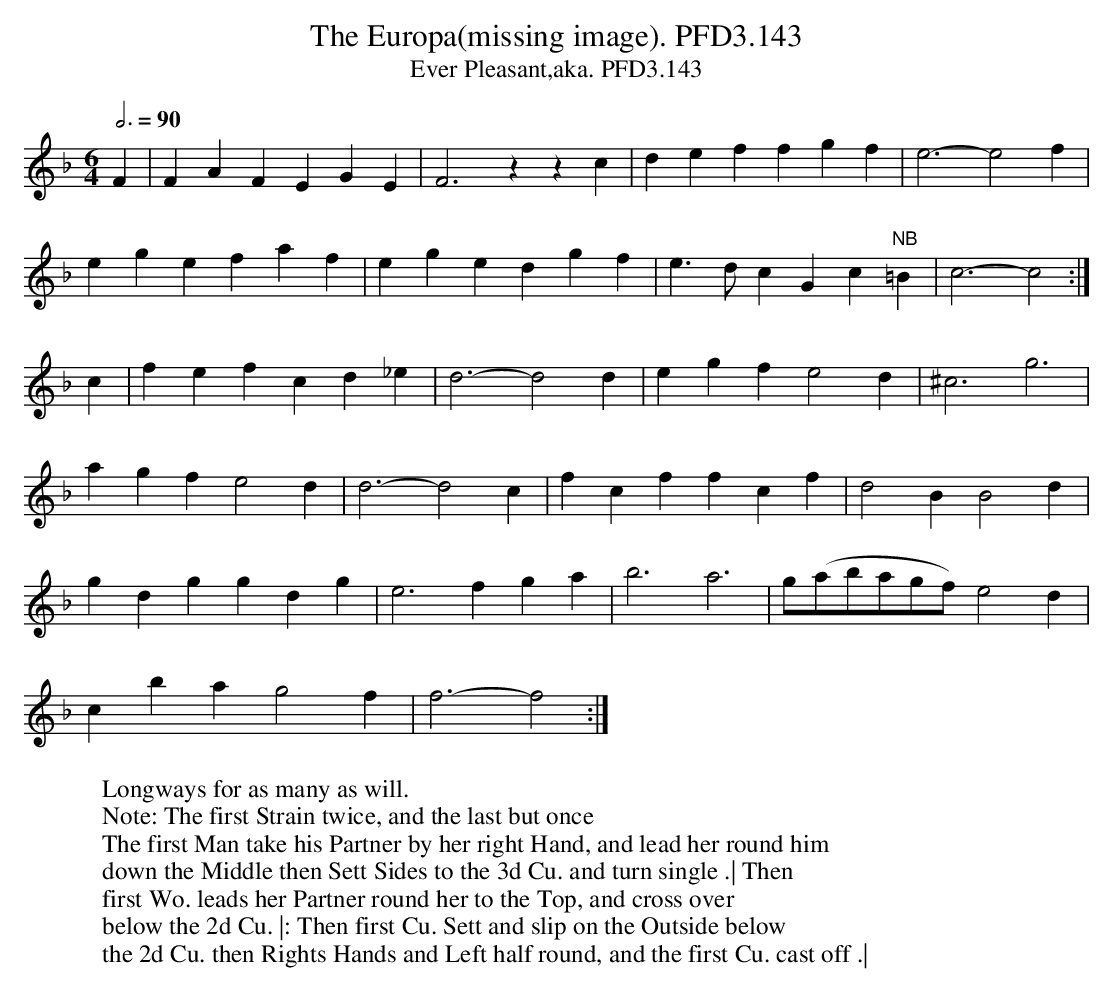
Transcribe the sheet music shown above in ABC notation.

X:1
T:Europa(missing image). PFD3.143, The
T:Ever Pleasant,aka. PFD3.143
M:6/4
L:1/4
W:Longways for as many as will.
W:Note: The first Strain twice, and the last but once
W:The first Man take his Partner by her right Hand, and lead her round him
W:down the Middle then Sett Sides to the 3d Cu. and turn single .| Then
W:first Wo. leads her Partner round her to the Top, and cross over
W:below the 2d Cu. |: Then first Cu. Sett and slip on the Outside below
W:the 2d Cu. then Rights Hands and Left half round, and the first Cu. cast off .|
Q:3/4=90
K:F
F| FAF EGE | F3 zzc | def fgf | e3- e2 f |
ege faf | ege dgf | e>dc Gc"NB"=B | c3- c2 :|
c | fef cd_e | d3- d2 d | egf e2d | ^c3 g3 |
agf e2d | d3- d2c | fcf fcf | d2B B2d |
gdg gdg | e3 fga | b3 a3 | g/(a/b/a/g/f/) e2d |
cba g2f | f3- f2 :|
